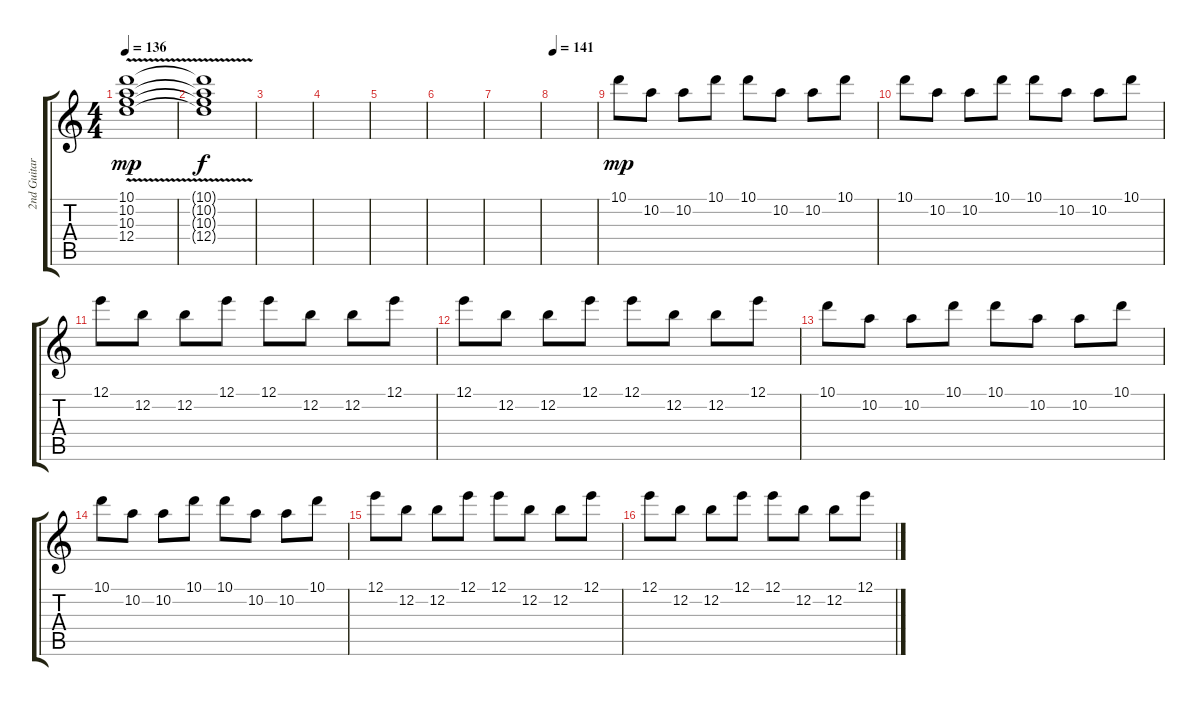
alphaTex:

\track ("2nd Guitarist" "2nd Guitar") {instrument overdrivenguitar}
\staff {score tabs}
\tuning (E4 B3 G3 D3 A2 E2) {hide}
\ts (4 4)
\tempo 136
\clef g2
\ks c
(10.1{v} 10.2 10.3 12.4).1{dy mp} |
(10.1{t} 10.2{t} 10.3{t} 12.4{t}).1{dy f} |
|
|
|
|
|
\tempo 141
|
10.1.8{dy mp} 10.2.8 10.2.8 10.1.8 10.1.8 10.2.8 10.2.8 10.1.8 |
10.1.8 10.2.8 10.2.8 10.1.8 10.1.8 10.2.8 10.2.8 10.1.8 |
12.1.8 12.2.8 12.2.8 12.1.8 12.1.8 12.2.8 12.2.8 12.1.8 |
12.1.8 12.2.8 12.2.8 12.1.8 12.1.8 12.2.8 12.2.8 12.1.8 |
10.1.8 10.2.8 10.2.8 10.1.8 10.1.8 10.2.8 10.2.8 10.1.8 |
10.1.8 10.2.8 10.2.8 10.1.8 10.1.8 10.2.8 10.2.8 10.1.8 |
12.1.8 12.2.8 12.2.8 12.1.8 12.1.8 12.2.8 12.2.8 12.1.8 |
12.1.8 12.2.8 12.2.8 12.1.8 12.1.8 12.2.8 12.2.8 12.1.8
